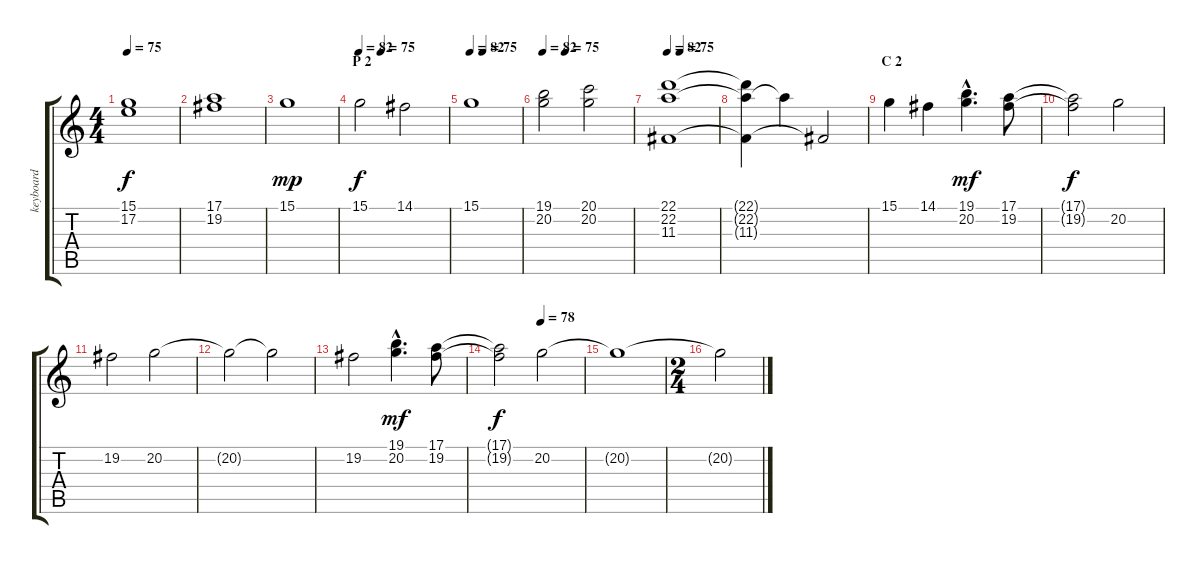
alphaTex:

\track ("keyboard" "keyboard") {instrument stringensemble1}
\staff {score tabs}
\tuning (E4 B3 G3 D3 A2 E2) {hide}
\ts (4 4)
\tempo 75
\clef g2
\ks c
(15.1 17.2).1{dy f} |
(17.1 19.2).1 |
15.1.1{dy mp} |
\section ("" "P 2")
\tempo 82
\tempo (75 0.25)
15.1.2{dy f} 14.1.2 |
\tempo 82
\tempo (75 0.25)
15.1.1 |
\tempo 82
\tempo (75 0.25)
(19.1 20.2).2 (20.1 20.2).2 |
\tempo 82
\tempo (75 0.25)
(22.1 22.2 11.3).1 |
(22.1{t} 22.2{t} 11.3{t}).4 22.2{t}.4 11.3{t}.2 |
\section ("" "C 2")
15.1.4 14.1.4 (19.1{hac} 20.2{hac}).4{d dy mf} (17.1 19.2).8 |
(17.1{t} 19.2{t}).2{dy f} 20.2.2 |
19.2.2 20.2.2 |
20.2{t}.2 20.2{t}.2 |
19.2.2 (19.1{hac} 20.2{hac}).4{d dy mf} (17.1 19.2).8 |
\tempo (78 0.5)
(17.1{t} 19.2{t}).2{dy f} 20.2.2 |
20.2{t}.1 |
\ts (2 4)
20.2{t}.2
